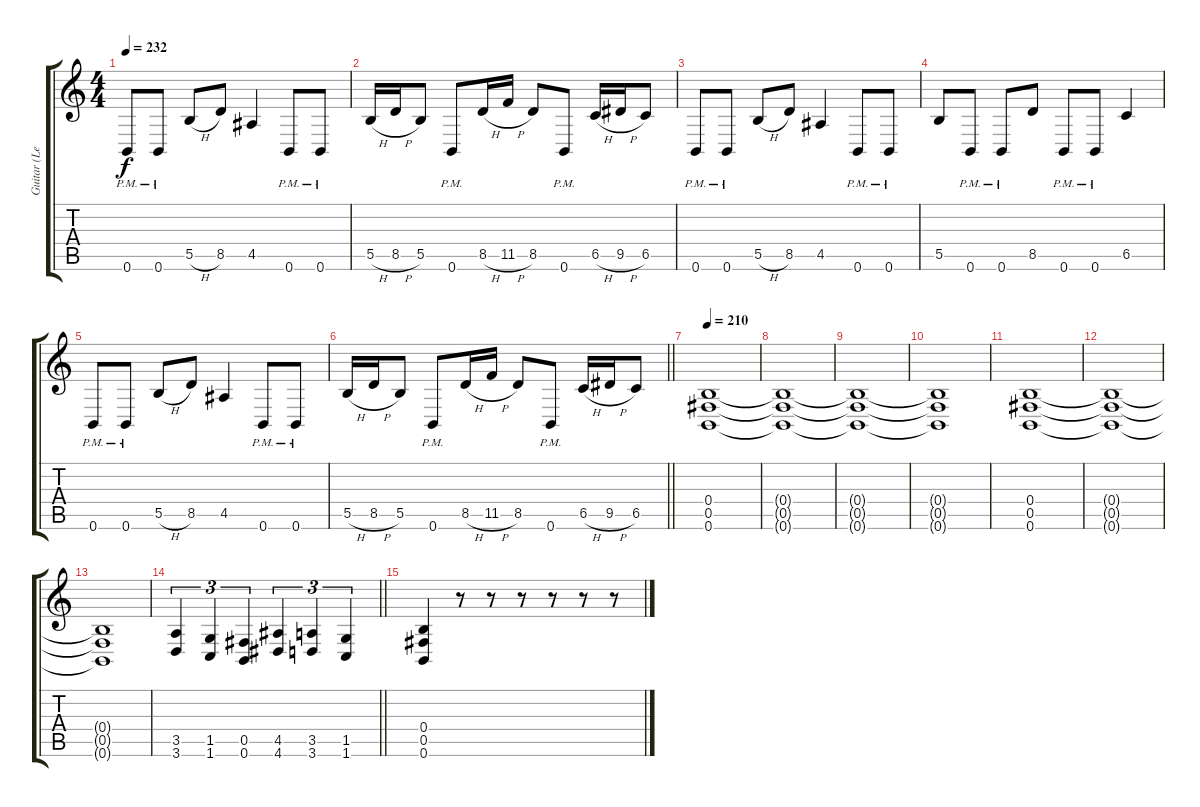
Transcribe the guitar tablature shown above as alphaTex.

\track ("Guitar (Left)" "Guitar (Le") {instrument distortionguitar}
\staff {score tabs}
\tuning (Db4 Ab3 E3 B2 Gb2 B1) {hide}
\ts (4 4)
\tempo 232
\clef g2
\ks c
0.6{pm}.8{dy f} 0.6{pm}.8 5.5{h}.8 8.5.8 4.5.4 0.6{pm}.8 0.6{pm}.8 |
5.5{h}.16 8.5{h}.16 5.5.8 0.6{pm}.8 8.5{h}.16 11.5{h}.16 8.5.8 0.6{pm}.8 6.5{h}.16 9.5{h}.16 6.5.8 |
0.6{pm}.8 0.6{pm}.8 5.5{h}.8 8.5.8 4.5.4 0.6{pm}.8 0.6{pm}.8 |
5.5.8 0.6{pm}.8 0.6{pm}.8 8.5.8 0.6{pm}.8 0.6{pm}.8 6.5.4 |
0.6{pm}.8 0.6{pm}.8 5.5{h}.8 8.5.8 4.5.4 0.6{pm}.8 0.6{pm}.8 |
\barLineRight lightlight
5.5{h}.16 8.5{h}.16 5.5.8 0.6{pm}.8 8.5{h}.16 11.5{h}.16 8.5.8 0.6{pm}.8 6.5{h}.16 9.5{h}.16 6.5.8 |
\tempo 210
(0.4 0.5 0.6).1 |
(0.4{t} 0.5{t} 0.6{t}).1 |
(0.4{t} 0.5{t} 0.6{t}).1 |
(0.4{t} 0.5{t} 0.6{t}).1 |
(0.4 0.5 0.6).1 |
(0.4{t} 0.5{t} 0.6{t}).1 |
(0.4{t} 0.5{t} 0.6{t}).1 |
\barLineRight lightlight
(3.5 3.6).4{tu (3 2)} (1.5 1.6).4{tu (3 2)} (0.5 0.6).4{tu (3 2)} (4.5 4.6).4{tu (3 2)} (3.5 3.6).4{tu (3 2)} (1.5 1.6).4{tu (3 2)} |
(0.4 0.5 0.6).4 r.8 r.8 r.8 r.8 r.8 r.8
